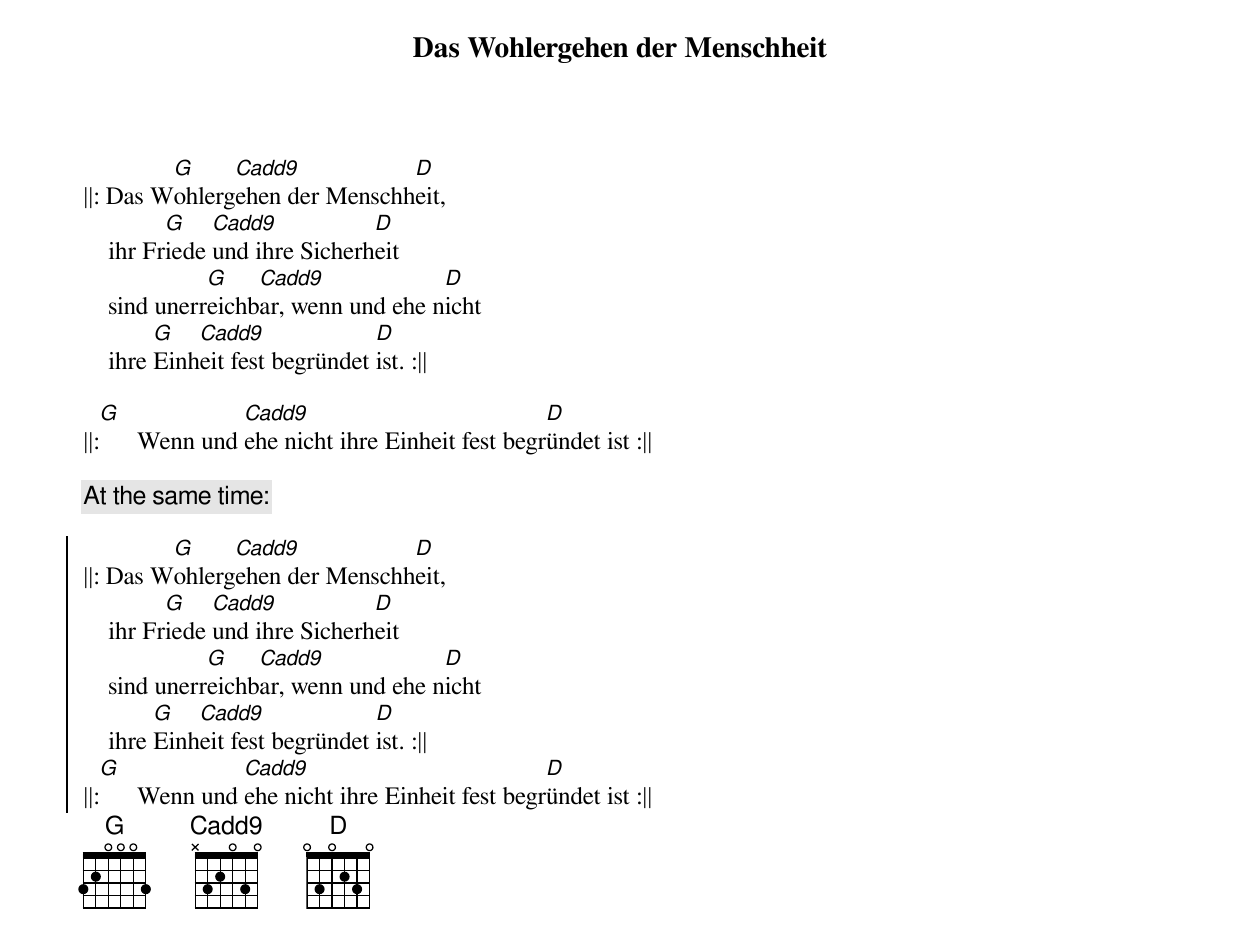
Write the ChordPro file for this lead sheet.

{title: Das Wohlergehen der Menschheit}
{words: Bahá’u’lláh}
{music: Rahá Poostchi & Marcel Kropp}
{define: D base-fret 1 frets 0 3 0 2 3 0}

||: Das W[G]ohlerg[Cadd9]ehen der Menschh[D]eit,
    ihr Fr[G]iede [Cadd9]und ihre Sicherh[D]eit
    sind unerr[G]eichb[Cadd9]ar, wenn und ehe n[D]icht
    ihre [G]Einh[Cadd9]eit fest begründet [D]ist. :||

||:[G]      Wenn und [Cadd9]ehe nicht ihre Einheit fest begr[D]ündet ist :||

{c: At the same time:}

{soc}
||: Das W[G]ohlerg[Cadd9]ehen der Menschh[D]eit,
    ihr Fr[G]iede [Cadd9]und ihre Sicherh[D]eit
    sind unerr[G]eichb[Cadd9]ar, wenn und ehe n[D]icht
    ihre [G]Einh[Cadd9]eit fest begründet [D]ist. :||
||:[G]      Wenn und [Cadd9]ehe nicht ihre Einheit fest begr[D]ündet ist :||
{eoc}
